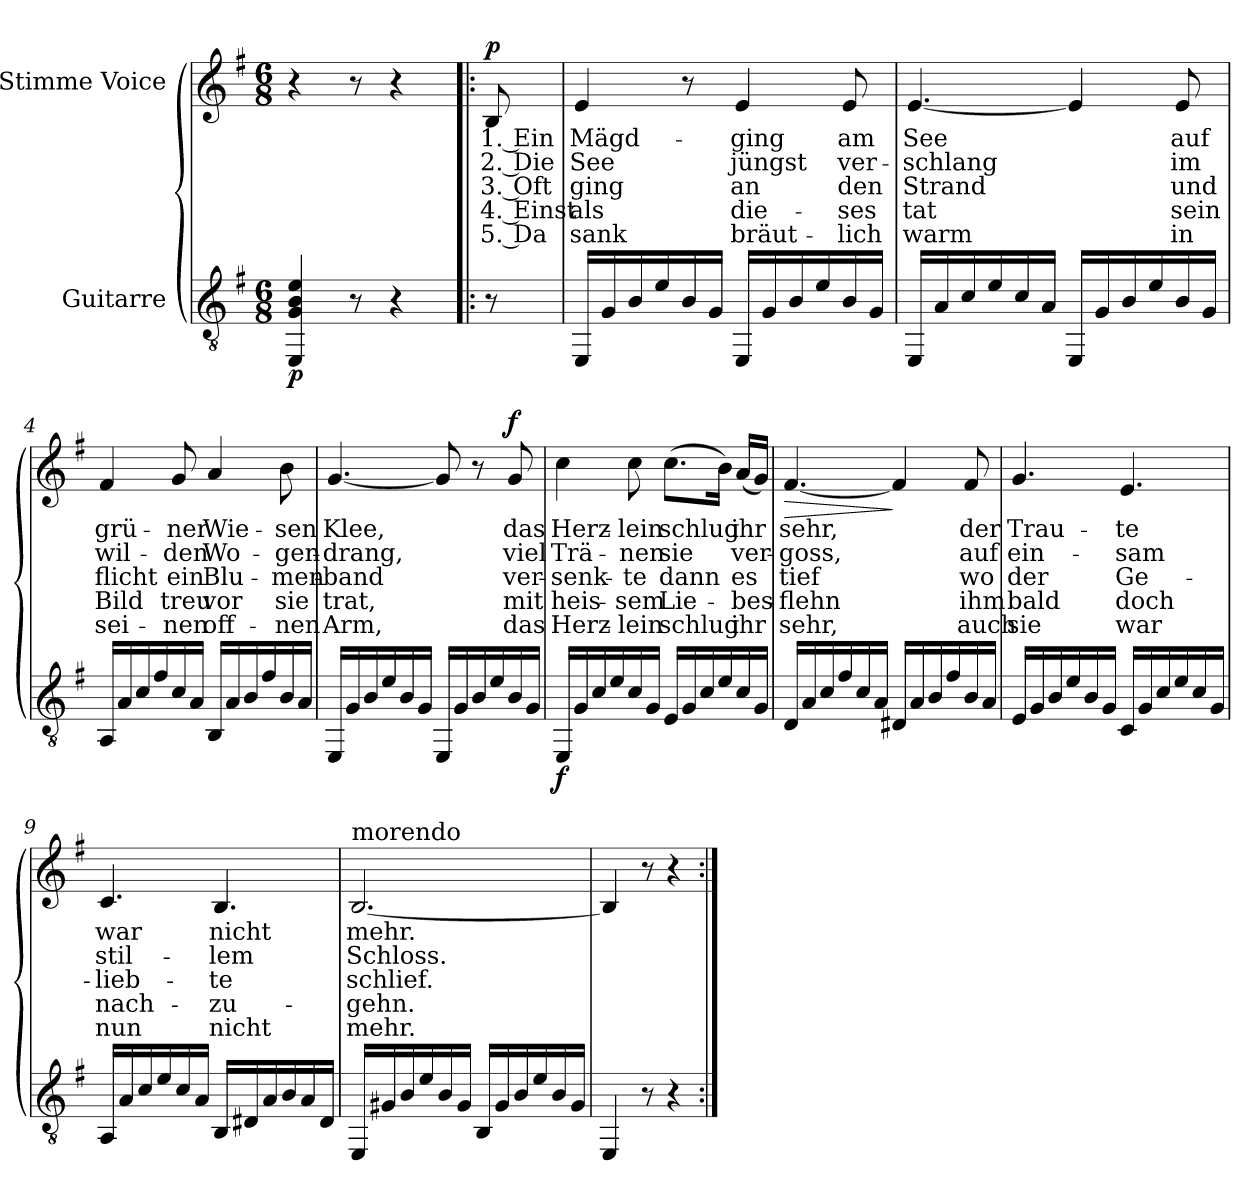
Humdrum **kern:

**kern	**dynam	**kern	**text	**text	**text	**text	**text	**dynam
*part2	*part2	*part1	*part1	*part1	*part1	*part1	*part1	*part1
*staff2	*staff2	*staff1	*staff1	*staff1	*staff1	*staff1	*staff1	*staff1
*I"Guitarre	*	*I"Stimme Voice	*	*	*	*	*	*
*clefGv2	*	*clefG2	*	*	*	*	*	*
*k[f#]	*	*k[f#]	*	*	*	*	*	*
*M6/8	*	*M6/8	*	*	*	*	*	*
=	=	=	=	=	=	=	=	=
!	!LO:DY:b	!	!	!	!	!	!	!
4EE/ 4G/ 4B/ 4e/	p	4r	.	.	.	.	.	.
8r	.	8r	.	.	.	.	.	.
4r	.	4r	.	.	.	.	.	.
=1!|:	=1!|:	=1!|:	=1!|:	=1!|:	=1!|:	=1!|:	=1!|:	=1!|:
!	!	!	!	!	!	!	!	!LO:DY:a
8r	.	8B/	1. Ein	2. Die	3. Oft	4. Einst	5. Da	p
=2	=2	=2	=2	=2	=2	=2	=2	=2
16EE/LL	.	4e/	Mägd-	See	ging	als	sank	.
16G/	.	.	.	.	.	.	.	.
16B/	.	.	.	.	.	.	.	.
16e/	.	.	.	.	.	.	.	.
16B/	.	8r	.	.	.	.	.	.
16G/JJ	.	.	.	.	.	.	.	.
16EE/LL	.	4e/	ging	jüngst	an	die-	bräut-	.
16G/	.	.	.	.	.	.	.	.
16B/	.	.	.	.	.	.	.	.
16e/	.	.	.	.	.	.	.	.
16B/	.	8e/	am	ver-	den	-ses	-lich	.
16G/JJ	.	.	.	.	.	.	.	.
=3	=3	=3	=3	=3	=3	=3	=3	=3
16EE/LL	.	[4.e/	See	-schlang	Strand	tat	warm	.
16A/	.	.	.	.	.	.	.	.
16c/	.	.	.	.	.	.	.	.
16e/	.	.	.	.	.	.	.	.
16c/	.	.	.	.	.	.	.	.
16A/JJ	.	.	.	.	.	.	.	.
16EE/LL	.	4e/]	.	.	.	.	.	.
16G/	.	.	.	.	.	.	.	.
16B/	.	.	.	.	.	.	.	.
16e/	.	.	.	.	.	.	.	.
16B/	.	8e/	auf	im	und	sein	in	.
16G/JJ	.	.	.	.	.	.	.	.
=4	=4	=4	=4	=4	=4	=4	=4	=4
16AA/LL	.	4f#/	grü-	wil-	flicht	Bild	sei-	.
16A/	.	.	.	.	.	.	.	.
16c/	.	.	.	.	.	.	.	.
16f#/	.	.	.	.	.	.	.	.
16c/	.	8g/	-ner	-den	ein	treu	-nen	.
16A/JJ	.	.	.	.	.	.	.	.
16BB/LL	.	4a/	Wie-	Wo-	Blu-	vor	off-	.
16A/	.	.	.	.	.	.	.	.
16B/	.	.	.	.	.	.	.	.
16f#/	.	.	.	.	.	.	.	.
16B/	.	8b\	-sen	-gen-	-men-	sie	-nen	.
16A/JJ	.	.	.	.	.	.	.	.
=5	=5	=5	=5	=5	=5	=5	=5	=5
16EE/LL	.	[4.g/	Klee,	-drang,	-band	trat,	Arm,	.
16G/	.	.	.	.	.	.	.	.
16B/	.	.	.	.	.	.	.	.
16e/	.	.	.	.	.	.	.	.
16B/	.	.	.	.	.	.	.	.
16G/JJ	.	.	.	.	.	.	.	.
16EE/LL	.	8g/]	.	.	.	.	.	.
16G/	.	.	.	.	.	.	.	.
16B/	.	8r	.	.	.	.	.	.
16e/	.	.	.	.	.	.	.	.
!	!	!	!	!	!	!	!	!LO:DY:a
16B/	.	8g/	das	viel	ver-	mit	das	f
16G/JJ	.	.	.	.	.	.	.	.
=6	=6	=6	=6	=6	=6	=6	=6	=6
!	!LO:DY:b	!	!	!	!	!	!	!
16EE/LL	f	4cc\	Herz-	Trä-	-senk-	heis-	Herz-	.
16G/	.	.	.	.	.	.	.	.
16c/	.	.	.	.	.	.	.	.
16e/	.	.	.	.	.	.	.	.
16c/	.	8cc\	-lein	-nen	-te	-sem	-lein	.
16G/JJ	.	.	.	.	.	.	.	.
16E/LL	.	(8.cc\L	schlug	sie	dann	Lie-	schlug	.
16G/	.	.	.	.	.	.	.	.
16c/	.	.	.	.	.	.	.	.
16e/	.	16b\Jk)	.	.	.	.	.	.
16c/	.	(16a/LL	ihr	ver-	es	-bes-	ihr	.
16G/JJ	.	16g/JJ)	.	.	.	.	.	.
=7	=7	=7	=7	=7	=7	=7	=7	=7
!	!	!	!	!	!	!	!	!LO:HP:b
16D/LL	.	[4.f#/	sehr,	-goss,	tief	-flehn	sehr,	>
16A/	.	.	.	.	.	.	.	.
16c/	.	.	.	.	.	.	.	.
16f#/	.	.	.	.	.	.	.	.
16c/	.	.	.	.	.	.	.	.
16A/JJ	.	.	.	.	.	.	.	.
16D#X/LL	.	4f#/]	.	.	.	.	.	]
16A/	.	.	.	.	.	.	.	.
16B/	.	.	.	.	.	.	.	.
16f#/	.	.	.	.	.	.	.	.
16B/	.	8f#/	der	auf	wo	ihm	auch	.
16A/JJ	.	.	.	.	.	.	.	.
=8	=8	=8	=8	=8	=8	=8	=8	=8
16E/LL	.	4.g/	Trau-	ein-	der	bald	sie	.
16G/	.	.	.	.	.	.	.	.
16B/	.	.	.	.	.	.	.	.
16e/	.	.	.	.	.	.	.	.
16B/	.	.	.	.	.	.	.	.
16G/JJ	.	.	.	.	.	.	.	.
16C/LL	.	4.e/	-te	-sam	Ge-	doch	war	.
16G/	.	.	.	.	.	.	.	.
16c/	.	.	.	.	.	.	.	.
16e/	.	.	.	.	.	.	.	.
16c/	.	.	.	.	.	.	.	.
16G/JJ	.	.	.	.	.	.	.	.
=9	=9	=9	=9	=9	=9	=9	=9	=9
16AA/LL	.	4.c/	war	stil-	-lieb-	nach-	nun	.
16A/	.	.	.	.	.	.	.	.
16c/	.	.	.	.	.	.	.	.
16e/	.	.	.	.	.	.	.	.
16c/	.	.	.	.	.	.	.	.
16A/JJ	.	.	.	.	.	.	.	.
16BB/LL	.	4.B/	nicht	-lem	-te	-zu-	nicht	.
16D#X/	.	.	.	.	.	.	.	.
16A/	.	.	.	.	.	.	.	.
16B/	.	.	.	.	.	.	.	.
16A/	.	.	.	.	.	.	.	.
16D#/JJ	.	.	.	.	.	.	.	.
=10	=10	=10	=10	=10	=10	=10	=10	=10
!	!	!LO:TX:a:t=morendo	!	!	!	!	!	!
16EE/LL	.	[2.B/	mehr.	Schloss.	schlief.	-gehn.	mehr.	.
16G#X/	.	.	.	.	.	.	.	.
16B/	.	.	.	.	.	.	.	.
16e/	.	.	.	.	.	.	.	.
16B/	.	.	.	.	.	.	.	.
16G#/JJ	.	.	.	.	.	.	.	.
16BB/LL	.	.	.	.	.	.	.	.
16G#/	.	.	.	.	.	.	.	.
16B/	.	.	.	.	.	.	.	.
16e/	.	.	.	.	.	.	.	.
16B/	.	.	.	.	.	.	.	.
16G#/JJ	.	.	.	.	.	.	.	.
=11	=11	=11	=11	=11	=11	=11	=11	=11
4EE/	.	4B/]	.	.	.	.	.	.
8r	.	8r	.	.	.	.	.	.
4r	.	4r	.	.	.	.	.	.
=:|!	=:|!	=:|!	=:|!	=:|!	=:|!	=:|!	=:|!	=:|!
*-	*-	*-	*-	*-	*-	*-	*-	*-
